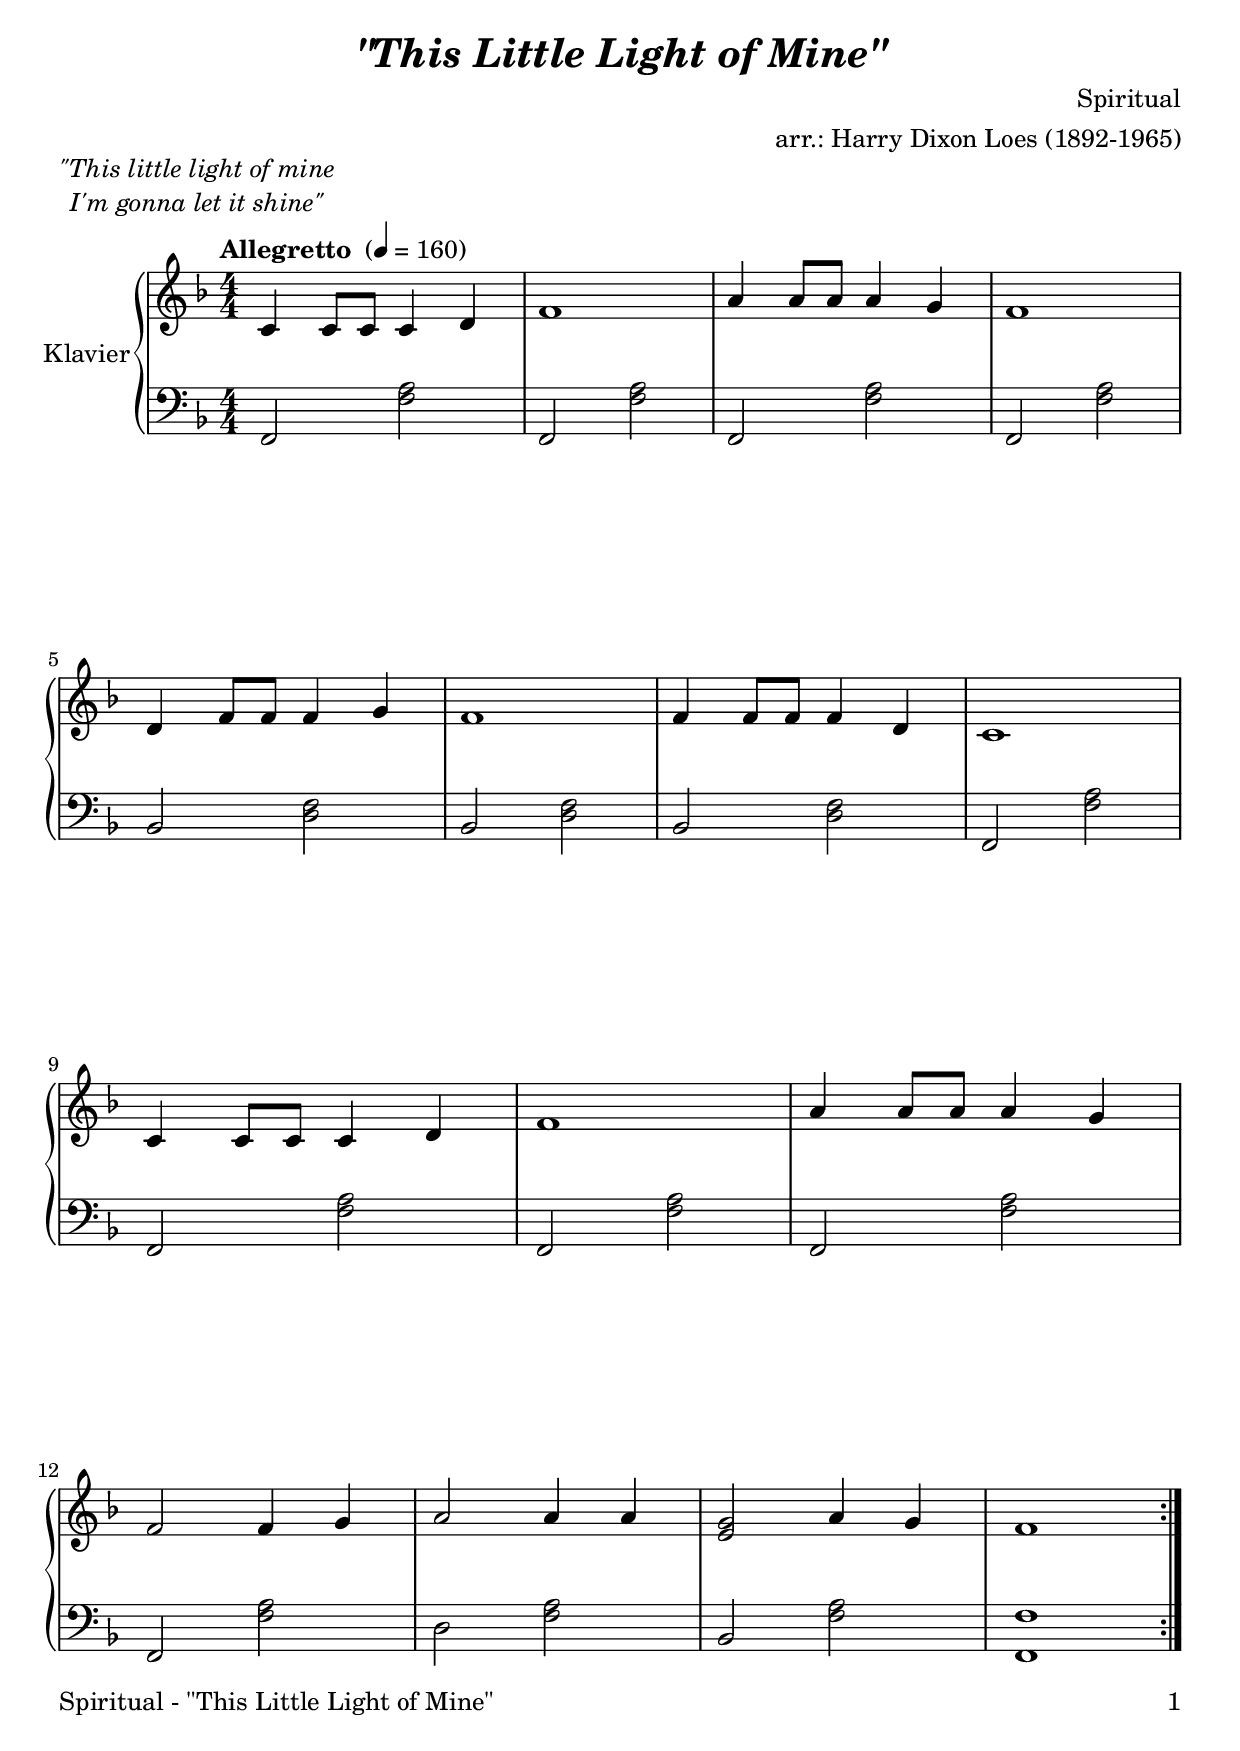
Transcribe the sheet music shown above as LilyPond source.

\version "2.24.1"
\include "deutsch.ly"

#(set-global-staff-size 22)

\header {
  title       = \markup \bold \italic "\"This Little Light of Mine\""
  composer    = "Spiritual"
  arranger    = "arr.: Harry Dixon Loes (1892-1965)"
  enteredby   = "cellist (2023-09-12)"
  piece       = \markup \center-column \italic {
    "\"This little light of mine"
    "I'm gonna let it shine\""
  }
}

voiceconsts = {
  \key f \major
  \time 4/4
  \numericTimeSignature
  \compressEmptyMeasures
  % Set default beaming for all staves
%  \set Timing.beamExceptions = #'()
%  \set Timing.baseMoment     = #(ly:make-moment 1 4)
%  \set Timing.beatStructure  = #'(1 1 1)
  \tempo "Allegretto " 4=160
}

mikl = "bright acoustic"
% mikl = "church organ"

atem = \mark \markup \box \italic "a tempo"
dcaf = \mark \markup \box \italic "D.C. al Fine"
fine = \mark \markup \box \italic "Fine"
rit  = \mark \markup \box \italic "rit."

va = \relative c' {
  \voiceconsts

  \repeat volta 2 {
    c4 c8 c c4 d
    f1
    a4 a8 a a4 g
    f1
    d4 f8 f f4 g
    f1

    f4 f8 f f4 d
    c1
    c4 c8 c c4 d
    f1
    a4 a8 a a4 g
    f2 f4 g
    a2 a4 a
    <e g>2 a4 g
    f1
  }
}

vb = \relative c, {
  \voiceconsts
  \clef "bass"

  \repeat volta 2 {
    f2 <f' a>
    f, <f' a>
    f, <f' a>
    f, <f' a>
    b, <d f>
    b <d f>

    b <d f>
    f, <f' a>
    f, <f' a>
    f, <f' a>
    f, <f' a>
    f, <f' a>

    d <f a>
    b, <f' a>
    <f, f'>1
  }
}


music = \new PianoStaff <<
  \set PianoStaff.midiInstrument = \mikl
  \set PianoStaff.instrumentName = \markup \center-column { "Klavier" }
  <<
    \new Staff {
      \transpose f f { \va }
    }
%    \new Dynamics \vdy
    \new Staff {
      \transpose f f { \vb }
    }
  >>  
>>

\book {
   \paper {
    print-page-number = ##t
    print-first-page-number = ##t
    ragged-last-bottom = ##f
    oddHeaderMarkup = \markup \null
    evenHeaderMarkup = \markup \null
    oddFooterMarkup = \markup {
      \fill-line {
        \if \should-print-page-number
        "Spiritual - \"This Little Light of Mine\"" \fromproperty #'page:page-number-string
      }
    }
    evenFooterMarkup = \oddFooterMarkup
  } \score {
    \music
    \layout {}
  }

  \score {
    \unfoldRepeats \music

    \midi {
      \context {
        \Score
      }
    }
  }
}
